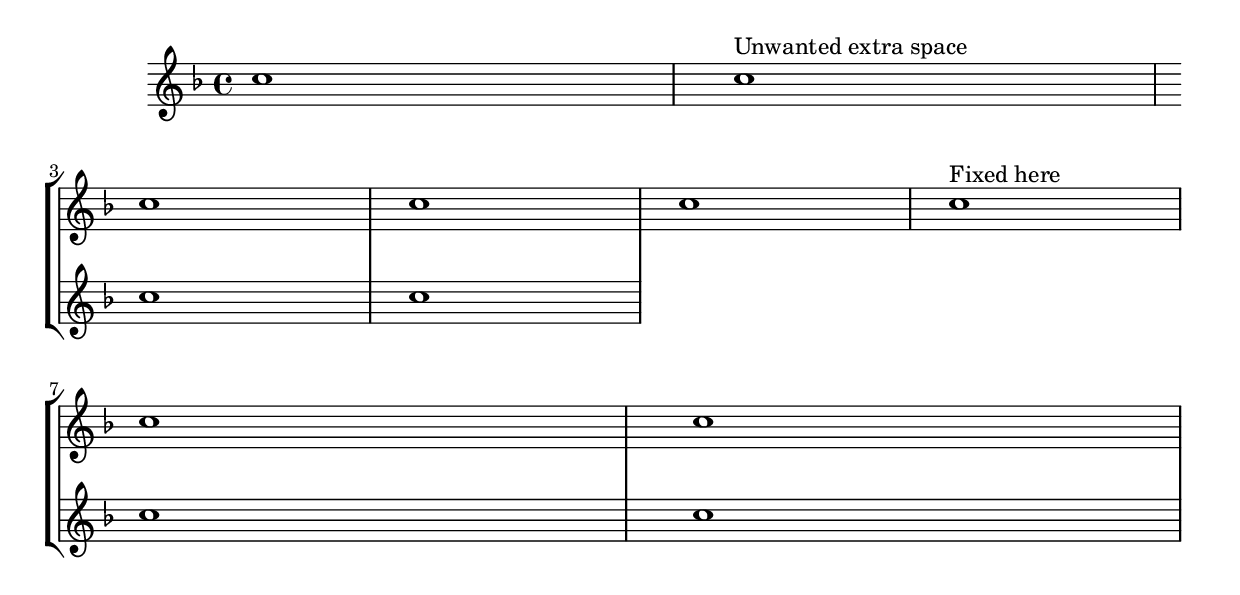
%% Do not edit this file; it is automatically
%% generated from LSR http://lsr.dsi.unimi.it
%% This file is in the public domain.
\version "2.13.4"

\header {
  lsrtags = "staff-notation, contexts-and-engravers, breaks"

%% Translation of GIT committish: b2d4318d6c53df8469dfa4da09b27c15a374d0ca
  texidoces = "
Al añadir un pentagrama nuevo en un salto de línea, por desgracia
se añade un espacio adicional al final de la línea antes del salto
(reservado para hacer sitio a un cambio de armadura que de todas
formas no se va a imprimir). La solución alternativa es añadir un
ajuste para @code{Staff.explicitKeySignatureVisibility} como se
muestra en el ejemplo.  En las versiones 2.10 y anteriores,
también se necesita un ajuste similar para las indicaciones de
compás (véase el ejemplo).

"
  doctitlees = "Añadir un pentagrama adicional en un salto de línea"

  texidoc = "
When adding a new staff at a line break, some extra space is
unfortunately added at the end of the line before the break (to fit in
a key signature change, which  will never be printed anyway).  The
workaround is to add a setting of
@code{Staff.explicitKeySignatureVisibility} as is shown in the example.


"
  doctitle = "Adding an extra staff at a line break"
} % begin verbatim

\score {
  \new StaffGroup \relative c'' {
    \new Staff
    \key f \major
    c1 c^"Unwanted extra space" \break
    << { c1 | c }
       \new Staff {
         \key f \major
         \once \override Staff.TimeSignature #'stencil = ##f
         c1 | c
       } 
    >>
    c1 | c^"Fixed here" \break
    << { c1 | c }
       \new Staff {
         \once \set Staff.explicitKeySignatureVisibility = #end-of-line-invisible
         \key f \major
         \once \override Staff.TimeSignature #'stencil = ##f
         c1 | c
       }
    >>
  }
}

